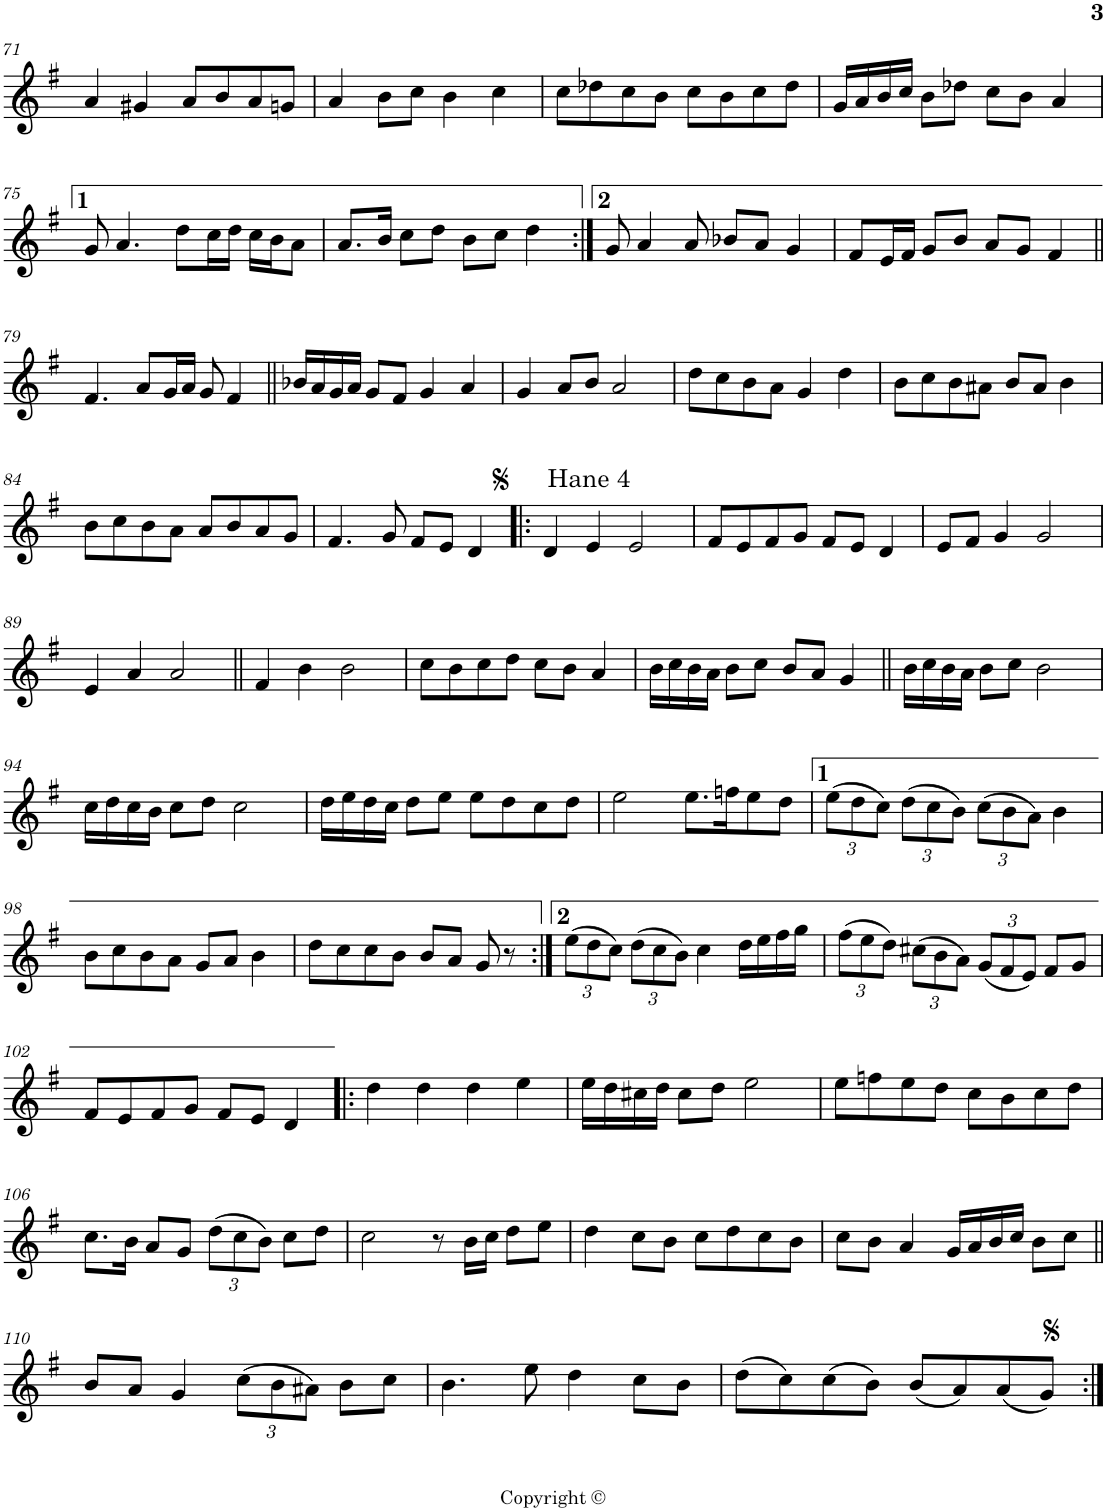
**kern
*part1
*staff1
*I"Piano
*I'Pno
!!LO:PB:g=z
*clefG2
*k[f#]
*G:
*M4/4
*met(c)
=71
4a/
4g#X/
8a/L
8b/
8a/
8gn/J
=72
4a/
8b\L
8cc\J
4b\
4cc\
=73
8cc\L
8dd-X\
8cc\
8b\J
8cc\L
8b\
8cc\
8dd-\J
=74
16g/LL
16a/
16b/
16cc/JJ
8b\L
8dd-X\J
8cc\L
8b\J
4a/
!!LO:LB:g=z
=75
8g/
4.a/
8dd\L
16cc\L
16dd\JJ
16cc\LL
16b\J
8a\J
=76
8.a/L
16b/Jk
8cc\L
8dd\J
8b\L
8cc\J
4dd\
=77:|!
8g/
4a/
8a/
8b-X/L
8a/J
4g/
=78
8f#/L
16e/L
16f#/JJ
8g/L
8b/J
8a/L
8g/J
4f#/
!!LO:LB:g=z
=79||
4.f#/
8a/L
16g/L
16a/JJ
8g/
4f#/
=80||
16b-X/LL
16a/
16g/
16a/JJ
8g/L
8f#/J
4g/
4a/
=81
4g/
8a/L
8b/J
2a/
=82
8dd\L
8cc\
8b\
8a\J
4g/
4dd\
=83
8b\L
8cc\
8b\
8a#X\J
8b/L
8a#/J
4b\
!!LO:LB:g=z
=84
8b\L
8cc\
8b\
8a\J
8a/L
8b/
8a/
8g/J
=85
4.f#/
8g/
8f#/L
8e/J
4d/
=86!|:
!LO:TX:a:t=Hane 4
4d/
4e/
2e/
=87
8f#/L
8e/
8f#/
8g/J
8f#/L
8e/J
4d/
=88
8e/L
8f#/J
4g/
2g/
!!LO:LB:g=z
=89
4e/
4a/
2a/
=90||
4f#/
4b\
2b\
=91
8cc\L
8b\
8cc\
8dd\J
8cc\L
8b\J
4a/
=92
16b\LL
16cc\
16b\
16a\JJ
8b\L
8cc\J
8b/L
8a/J
4g/
=93||
16b\LL
16cc\
16b\
16a\JJ
8b\L
8cc\J
2b\
!!LO:LB:g=z
=94
16cc\LL
16dd\
16cc\
16b\JJ
8cc\L
8dd\J
2cc\
=95
16dd\LL
16ee\
16dd\
16cc\JJ
8dd\L
8ee\J
8ee\L
8dd\
8cc\
8dd\J
=96
2ee\
8.ee\L
16ffn\K
8ee\
8dd\J
=97
*Xbrackettup
(12ee\L
12dd\
12cc\J)
(12dd\L
12cc\
12b\J)
(12cc\L
12b\
12a\J)
4b\
!!LO:LB:g=z
=98
8b\L
8cc\
8b\
8a\J
8g/L
8a/J
4b\
=99
8dd\L
8cc\
8cc\
8b\J
8b/L
8a/J
8g/
8r
=100:|!
(12ee\L
12dd\
12cc\J)
(12dd\L
12cc\
12b\J)
4cc\
16dd\LL
16ee\
16ff#\
16gg\JJ
=101
(12ff#\L
12ee\
12dd\J)
(12cc#X\L
12b\
12a\J)
(12g/L
12f#/
12e/J)
8f#/L
8g/J
!!LO:LB:g=z
=102
8f#/L
8e/
8f#/
8g/J
8f#/L
8e/J
4d/
=103!|:
4dd\
4dd\
4dd\
4ee\
=104
16ee\LL
16dd\
16cc#X\
16dd\JJ
8cc#\L
8dd\J
2ee\
=105
8ee\L
8ffn\
8ee\
8dd\J
8cc\L
8b\
8cc\
8dd\J
!!LO:LB:g=z
=106
8.cc\L
16b\Jk
8a/L
8g/J
(12dd\L
12cc\
12b\J)
8cc\L
8dd\J
=107
2cc\
8r
16b\LL
16cc\JJ
8dd\L
8ee\J
=108
4dd\
8cc\L
8b\J
8cc\L
8dd\
8cc\
8b\J
=109
8cc\L
8b\J
4a/
16g/LL
16a/
16b/
16cc/JJ
8b\L
8cc\J
!!LO:LB:g=z
=110||
8b/L
8a/J
4g/
(12cc\L
12b\
12a#X\J)
8b\L
8cc\J
=111
4.b\
8ee\
4dd\
8cc\L
8b\J
=112
(8dd\L
8cc\)
(8cc\
8b\J)
(8b/L
8a/)
(8a/
8g/J)
=:|!
*-
